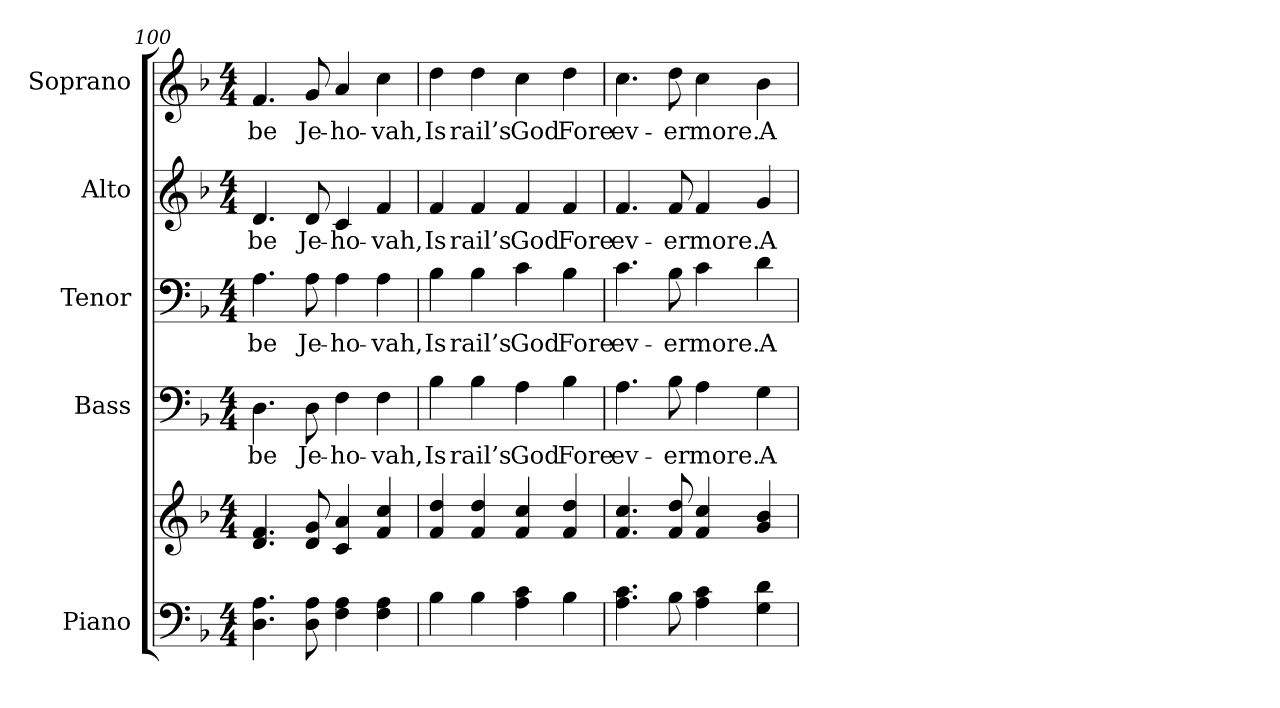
**kern	**kern	**kern	**text	**kern	**text	**kern	**text	**kern	**text
*part5	*part5	*part4	*part4	*part3	*part3	*part2	*part2	*part1	*part1
*staff6	*staff5	*staff4	*staff4	*staff3	*staff3	*staff2	*staff2	*staff1	*staff1
*I"Piano	*	*I"Bass	*	*I"Tenor	*	*I"Alto	*	*I"Soprano	*
*I'Pno.	*	*I'B.	*	*I'T.	*	*I'A.	*	*I'S.	*
*clefF4	*clefG2	*clefF4	*	*clefF4	*	*clefG2	*	*clefG2	*
*k[b-]	*k[b-]	*k[b-]	*	*k[b-]	*	*k[b-]	*	*k[b-]	*
*F:	*F:	*F:	*	*F:	*	*F:	*	*F:	*
*M4/4	*M4/4	*M4/4	*	*M4/4	*	*M4/4	*	*M4/4	*
=100	=100	=100	=100	=100	=100	=100	=100	=100	=100
!	!	!	!LO:LY:b:color=#000000	!	!	!	!	!	!
!	!	!	!	!	!LO:LY:b:color=#000000	!	!	!	!
!	!	!	!	!	!	!	!LO:LY:b:color=#000000	!	!
!	!	!	!	!	!	!	!	!	!LO:LY:b:color=#000000
4.Di\ 4.Ai	4.di/ 4.fi	4.Di\	be	4.Ai\	be	4.di/	be	4.fi/	be
!	!	!	!LO:LY:b:color=#000000	!	!	!	!	!	!
!	!	!	!	!	!LO:LY:b:color=#000000	!	!	!	!
!	!	!	!	!	!	!	!LO:LY:b:color=#000000	!	!
!	!	!	!	!	!	!	!	!	!LO:LY:b:color=#000000
8Di\ 8Ai	8di/ 8gi	8Di\	Je-	8Ai\	Je-	8di/	Je-	8gi/	Je-
!	!	!	!LO:LY:b:color=#000000	!	!	!	!	!	!
!	!	!	!	!	!LO:LY:b:color=#000000	!	!	!	!
!	!	!	!	!	!	!	!LO:LY:b:color=#000000	!	!
!	!	!	!	!	!	!	!	!	!LO:LY:b:color=#000000
4Fi\ 4Ai	4ci/ 4ai	4Fi\	-ho-	4Ai\	-ho-	4ci/	-ho-	4ai/	-ho-
!	!	!	!LO:LY:b:color=#000000	!	!	!	!	!	!
!	!	!	!	!	!LO:LY:b:color=#000000	!	!	!	!
!	!	!	!	!	!	!	!LO:LY:b:color=#000000	!	!
!	!	!	!	!	!	!	!	!	!LO:LY:b:color=#000000
4Fi\ 4Ai	4fi/ 4cci	4Fi\	-vah,	4Ai\	-vah,	4fi/	-vah,	4cci\	-vah,
!!LO:PB:g=z
=101	=101	=101	=101	=101	=101	=101	=101	=101	=101
!	!	!	!LO:LY:b:color=#000000	!	!	!	!	!	!
!	!	!	!	!	!LO:LY:b:color=#000000	!	!	!	!
!	!	!	!	!	!	!	!LO:LY:b:color=#000000	!	!
!	!	!	!	!	!	!	!	!	!LO:LY:b:color=#000000
4B-i\	4fi/ 4ddi	4B-i\	Is	4B-i\	Is	4fi/	Is	4ddi\	Is
!	!	!	!LO:LY:b:color=#000000	!	!	!	!	!	!
!	!	!	!	!	!LO:LY:b:color=#000000	!	!	!	!
!	!	!	!	!	!	!	!LO:LY:b:color=#000000	!	!
!	!	!	!	!	!	!	!	!	!LO:LY:b:color=#000000
4B-i\	4fi/ 4ddi	4B-i\	rail’s	4B-i\	rail’s	4fi/	rail’s	4ddi\	rail’s
!	!	!	!LO:LY:b:color=#000000	!	!	!	!	!	!
!	!	!	!	!	!LO:LY:b:color=#000000	!	!	!	!
!	!	!	!	!	!	!	!LO:LY:b:color=#000000	!	!
!	!	!	!	!	!	!	!	!	!LO:LY:b:color=#000000
4Ai\ 4ci	4fi/ 4cci	4Ai\	God	4ci\	God	4fi/	God	4cci\	God
!	!	!	!LO:LY:b:color=#000000	!	!	!	!	!	!
!	!	!	!	!	!LO:LY:b:color=#000000	!	!	!	!
!	!	!	!	!	!	!	!LO:LY:b:color=#000000	!	!
!	!	!	!	!	!	!	!	!	!LO:LY:b:color=#000000
4B-i\	4fi/ 4ddi	4B-i\	Fore	4B-i\	Fore	4fi/	Fore	4ddi\	Fore
=102	=102	=102	=102	=102	=102	=102	=102	=102	=102
!	!	!	!LO:LY:b:color=#000000	!	!	!	!	!	!
!	!	!	!	!	!LO:LY:b:color=#000000	!	!	!	!
!	!	!	!	!	!	!	!LO:LY:b:color=#000000	!	!
!	!	!	!	!	!	!	!	!	!LO:LY:b:color=#000000
4.Ai\ 4.ci	4.fi/ 4.cci	4.Ai\	ev-	4.ci\	ev-	4.fi/	ev-	4.cci\	ev-
!	!	!	!LO:LY:b:color=#000000	!	!	!	!	!	!
!	!	!	!	!	!LO:LY:b:color=#000000	!	!	!	!
!	!	!	!	!	!	!	!LO:LY:b:color=#000000	!	!
!	!	!	!	!	!	!	!	!	!LO:LY:b:color=#000000
8B-i\	8fi/ 8ddi	8B-i\	-er	8B-i\	-er	8fi/	-er	8ddi\	-er
!	!	!	!LO:LY:b:color=#000000	!	!	!	!	!	!
!	!	!	!	!	!LO:LY:b:color=#000000	!	!	!	!
!	!	!	!	!	!	!	!LO:LY:b:color=#000000	!	!
!	!	!	!	!	!	!	!	!	!LO:LY:b:color=#000000
4Ai\ 4ci	4fi/ 4cci	4Ai\	more.	4ci\	more.	4fi/	more.	4cci\	more.
!	!	!	!LO:LY:b:color=#000000	!	!	!	!	!	!
!	!	!	!	!	!LO:LY:b:color=#000000	!	!	!	!
!	!	!	!	!	!	!	!LO:LY:b:color=#000000	!	!
!	!	!	!	!	!	!	!	!	!LO:LY:b:color=#000000
4Gi\ 4di	4gi/ 4b-i	4Gi\	A-	4di\	A-	4gi/	A-	4b-i\	A-
=	=	=	=	=	=	=	=	=	=
*-	*-	*-	*-	*-	*-	*-	*-	*-	*-
